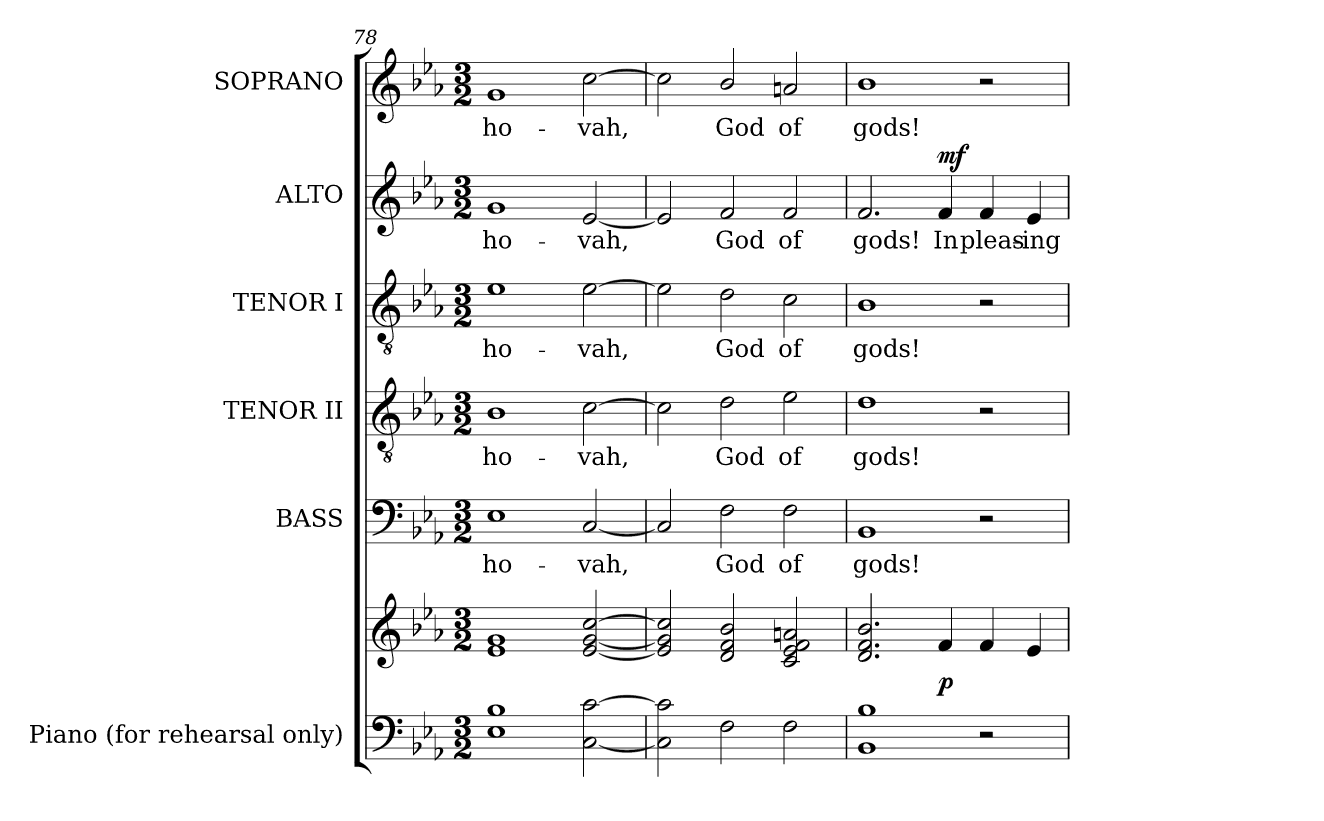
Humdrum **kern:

**kern	**kern	**dynam	**kern	**text	**kern	**text	**kern	**text	**kern	**text	**dynam	**kern	**text
*part6	*part6	*part6	*part5	*part5	*part4	*part4	*part3	*part3	*part2	*part2	*part2	*part1	*part1
*staff7	*staff6	*staff6/7	*staff5	*staff5	*staff4	*staff4	*staff3	*staff3	*staff2	*staff2	*staff2	*staff1	*staff1
*I"Piano (for rehearsal only)	*	*	*I"BASS	*	*I"TENOR II	*	*I"TENOR I	*	*I"ALTO	*	*	*I"SOPRANO	*
*I'Pno.	*	*	*I'B.	*	*I'T.	*	*I'T.	*	*I'A.	*	*	*I'S.	*
!!LO:PB:g=z
*clefF4	*clefG2	*	*clefF4	*	*clefGv2	*	*clefGv2	*	*clefG2	*	*	*clefG2	*
*	*	*	*	*	*ITrd7c12	*	*ITrd7c12	*	*	*	*	*	*
*k[b-e-a-]	*k[b-e-a-]	*	*k[b-e-a-]	*	*k[b-e-a-]	*	*k[b-e-a-]	*	*k[b-e-a-]	*	*	*k[b-e-a-]	*
*E-:	*E-:	*	*E-:	*	*E-:	*	*E-:	*	*E-:	*	*	*E-:	*
*M3/2	*M3/2	*	*M3/2	*	*M3/2	*	*M3/2	*	*M3/2	*	*	*M3/2	*
=78	=78	=78	=78	=78	=78	=78	=78	=78	=78	=78	=78	=78	=78
!	!	!	!	!LO:LY:b:color=#000000	!	!	!	!	!	!	!	!	!
!	!	!	!	!	!	!LO:LY:b:color=#000000	!	!	!	!	!	!	!
!	!	!	!	!	!	!	!	!LO:LY:b:color=#000000	!	!	!	!	!
!	!	!	!	!	!	!	!	!	!	!LO:LY:b:color=#000000	!	!	!
!	!	!	!	!	!	!	!	!	!	!	!	!	!LO:LY:b:color=#000000
1E-i 1B-i	1e-i 1gi	.	1E-i	-ho-	1BB-i	-ho-	1E-i	-ho-	1gi	-ho-	.	1gi	-ho-
!	!	!	!	!LO:LY:b:color=#000000	!	!	!	!	!	!	!	!	!
!	!	!	!	!	!	!LO:LY:b:color=#000000	!	!	!	!	!	!	!
!	!	!	!	!	!	!	!	!LO:LY:b:color=#000000	!	!	!	!	!
!	!	!	!	!	!	!	!	!	!	!LO:LY:b:color=#000000	!	!	!
!	!	!	!	!	!	!	!	!	!	!	!	!	!LO:LY:b:color=#000000
[2Ci\ [2ci	[2e-i/ [2gi [2cci	.	[2Ci/	-vah,	[2Ci\	-vah,	[2E-i\	-vah,	[2e-i/	-vah,	.	[2cci\	-vah,
=79	=79	=79	=79	=79	=79	=79	=79	=79	=79	=79	=79	=79	=79
2Ci\] 2ci]	2e-i/] 2gi] 2cci]	.	2Ci/]	.	2Ci\]	.	2E-i\]	.	2e-i/]	.	.	2cci\]	.
!	!	!	!	!LO:LY:b:color=#000000	!	!	!	!	!	!	!	!	!
!	!	!	!	!	!	!LO:LY:b:color=#000000	!	!	!	!	!	!	!
!	!	!	!	!	!	!	!	!LO:LY:b:color=#000000	!	!	!	!	!
!	!	!	!	!	!	!	!	!	!	!LO:LY:b:color=#000000	!	!	!
!	!	!	!	!	!	!	!	!	!	!	!	!	!LO:LY:b:color=#000000
2Fi\	2di/ 2fi 2b-i	.	2Fi\	God	2Di\	God	2Di\	God	2fi/	God	.	2b-i/	God
!	!	!	!	!LO:LY:b:color=#000000	!	!	!	!	!	!	!	!	!
!	!	!	!	!	!	!LO:LY:b:color=#000000	!	!	!	!	!	!	!
!	!	!	!	!	!	!	!	!LO:LY:b:color=#000000	!	!	!	!	!
!	!	!	!	!	!	!	!	!	!	!LO:LY:b:color=#000000	!	!	!
!	!	!	!	!	!	!	!	!	!	!	!	!	!LO:LY:b:color=#000000
2Fi\	2ci/ 2e-i 2fi 2ani	.	2Fi\	of	2E-i\	of	2Ci\	of	2fi/	of	.	2ani/	of
=80	=80	=80	=80	=80	=80	=80	=80	=80	=80	=80	=80	=80	=80
!	!	!	!	!LO:LY:b:color=#000000	!	!	!	!	!	!	!	!	!
!	!	!	!	!	!	!LO:LY:b:color=#000000	!	!	!	!	!	!	!
!	!	!	!	!	!	!	!	!LO:LY:b:color=#000000	!	!	!	!	!
!	!	!	!	!	!	!	!	!	!	!LO:LY:b:color=#000000	!	!	!
!	!	!	!	!	!	!	!	!	!	!	!	!	!LO:LY:b:color=#000000
1BB-i 1B-i	2.di/ 2.fi 2.b-i	.	1BB-i	gods!	1Di	gods!	1BB-i	gods!	2.fi/	gods!	.	1b-i	gods!
!	!	!	!	!	!	!	!	!	!	!LO:LY:b:color=#000000	!	!	!
.	4fi/	p	.	.	.	.	.	.	4fi/	In	mf	.	.
!	!	!	!	!	!	!	!	!	!	!LO:LY:b:color=#000000	!	!	!
2r	4fi/	.	2r	.	2r	.	2r	.	4fi/	pleas-	.	2r	.
!	!	!	!	!	!	!	!	!	!	!LO:LY:b:color=#000000	!	!	!
.	4e-i/	.	.	.	.	.	.	.	4e-i/	-ing	.	.	.
=	=	=	=	=	=	=	=	=	=	=	=	=	=
*-	*-	*-	*-	*-	*-	*-	*-	*-	*-	*-	*-	*-	*-
